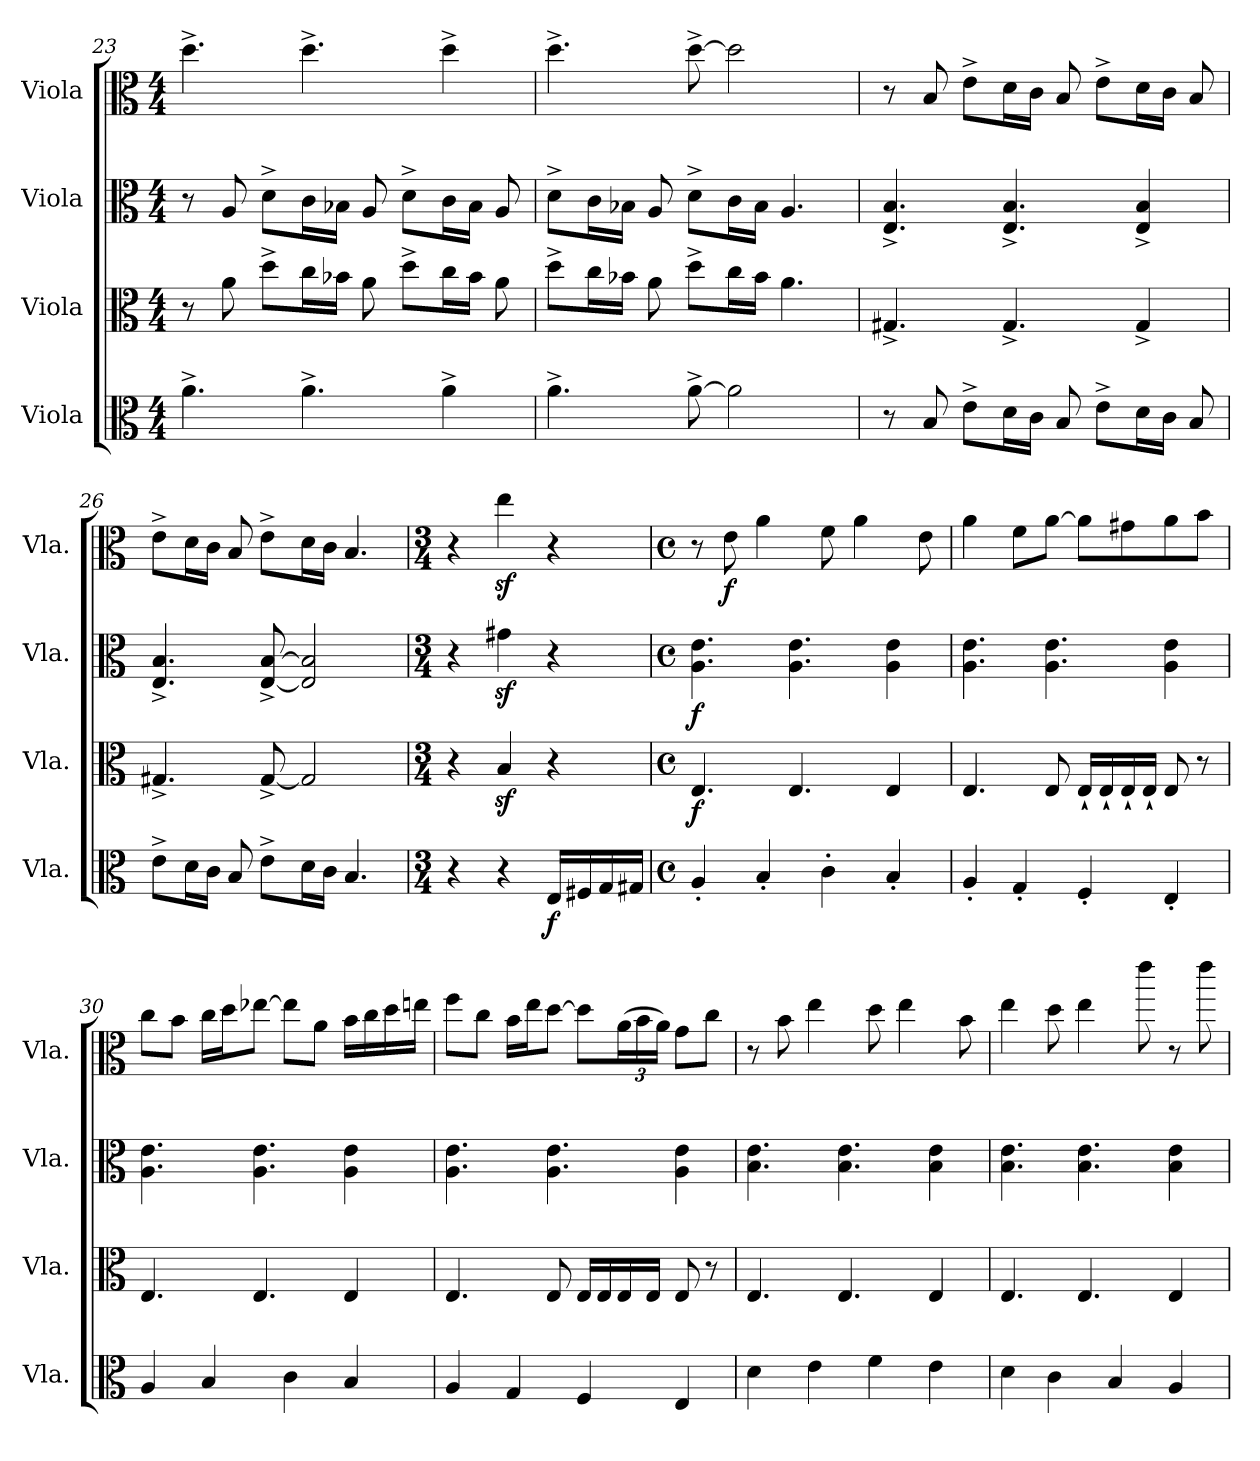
**kern	**dynam	**kern	**dynam	**kern	**dynam	**kern	**dynam
*part4	*part4	*part3	*part3	*part2	*part2	*part1	*part1
*staff4	*staff4	*staff3	*staff3	*staff2	*staff2	*staff1	*staff1
*I"Viola	*	*I"Viola	*	*I"Viola	*	*I"Viola	*
*I'Vla.	*	*I'Vla.	*	*I'Vla.	*	*I'Vla.	*
!!LO:PB:g=z
*clefC3	*	*clefC3	*	*clefC3	*	*clefC3	*
*k[]	*	*k[]	*	*k[]	*	*k[]	*
*M4/4	*	*M4/4	*	*M4/4	*	*M4/4	*
=23	=23	=23	=23	=23	=23	=23	=23
4.a^\	.	8r	.	8r	.	4.dd^\	.
.	.	8a\	.	8A/	.	.	.
.	.	8dd^\L	.	8d^\L	.	.	.
4.a^\	.	16cc\L	.	16c\L	.	4.dd^\	.
.	.	16b-X\JJ	.	16B-X\JJ	.	.	.
.	.	8a\	.	8A/	.	.	.
.	.	8dd^\L	.	8d^\L	.	.	.
4a^\	.	16cc\L	.	16c\L	.	4dd^\	.
.	.	16b-\JJ	.	16B-\JJ	.	.	.
.	.	8a\	.	8A/	.	.	.
=24	=24	=24	=24	=24	=24	=24	=24
4.a^\	.	8dd^\L	.	8d^\L	.	4.dd^\	.
.	.	16cc\L	.	16c\L	.	.	.
.	.	16b-X\JJ	.	16B-X\JJ	.	.	.
.	.	8a\	.	8A/	.	.	.
[8a^\	.	8dd^\L	.	8d^\L	.	[8dd^\	.
2a\]	.	16cc\L	.	16c\L	.	2dd\]	.
.	.	16b-\JJ	.	16B-\JJ	.	.	.
.	.	4.a\	.	4.A/	.	.	.
=25	=25	=25	=25	=25	=25	=25	=25
8r	.	4.G#X^/	.	4.E/^ 4.B/^	.	8r	.
8B/	.	.	.	.	.	8B/	.
8e^\L	.	.	.	.	.	8e^\L	.
16d\L	.	4.G#^/	.	4.E/^ 4.B/^	.	16d\L	.
16c\JJ	.	.	.	.	.	16c\JJ	.
8B/	.	.	.	.	.	8B/	.
8e^\L	.	.	.	.	.	8e^\L	.
16d\L	.	4G#^/	.	4E/^ 4B/^	.	16d\L	.
16c\JJ	.	.	.	.	.	16c\JJ	.
8B/	.	.	.	.	.	8B/	.
=26	=26	=26	=26	=26	=26	=26	=26
8e^\L	.	4.G#X^/	.	4.E/^ 4.B/^	.	8e^\L	.
16d\L	.	.	.	.	.	16d\L	.
16c\JJ	.	.	.	.	.	16c\JJ	.
8B/	.	.	.	.	.	8B/	.
8e^\L	.	[8G#^/	.	[8E/^ [8B/^	.	8e^\L	.
16d\L	.	2G#/]	.	2E/] 2B/]	.	16d\L	.
16c\JJ	.	.	.	.	.	16c\JJ	.
4.B/	.	.	.	.	.	4.B/	.
!!LO:LB:g=z
=27	=27	=27	=27	=27	=27	=27	=27
*M3/4	*	*M3/4	*	*M3/4	*	*M3/4	*
4r	.	4r	.	4r	.	4r	.
4r	.	4Bz</	.	4g#Xz<\	.	4eez<\	.
!	!LO:DY:b	!	!	!	!	!	!
16E/LL	f	4r	.	4r	.	4r	.
16F#X/	.	.	.	.	.	.	.
16G/	.	.	.	.	.	.	.
16G#X/JJ	.	.	.	.	.	.	.
=28	=28	=28	=28	=28	=28	=28	=28
*M4/4	*	*M4/4	*	*M4/4	*	*M4/4	*
*met(c)	*	*met(c)	*	*met(c)	*	*met(c)	*
!	!	!	!LO:DY:b	!	!LO:DY:b	!	!
4A'/	.	4.E/	f	4.A\ 4.e\	f	8r	.
!	!	!	!	!	!	!	!LO:DY:b
.	.	.	.	.	.	8e\	f
4B'/	.	.	.	.	.	4a\	.
.	.	4.E/	.	4.A\ 4.e\	.	.	.
4c'\	.	.	.	.	.	8f\	.
.	.	.	.	.	.	4a\	.
4B'/	.	4E/	.	4A\ 4e\	.	.	.
.	.	.	.	.	.	8e\	.
=29	=29	=29	=29	=29	=29	=29	=29
4A'/	.	4.E/	.	4.A\ 4.e\	.	4a\	.
4G'/	.	.	.	.	.	8f\L	.
.	.	8E/	.	4.A\ 4.e\	.	[8a\J	.
4F'/	.	16E`/LL	.	.	.	8a\L]	.
.	.	16E`/	.	.	.	.	.
.	.	16E`/	.	.	.	8g#X\	.
.	.	16E`/JJ	.	.	.	.	.
4E'/	.	8E/	.	4A\ 4e\	.	8a\	.
.	.	8r	.	.	.	8b\J	.
=30	=30	=30	=30	=30	=30	=30	=30
4A/	.	4.E/	.	4.A\ 4.e\	.	8cc\L	.
.	.	.	.	.	.	8b\J	.
4B/	.	.	.	.	.	16cc\LL	.
.	.	.	.	.	.	16dd\J	.
.	.	4.E/	.	4.A\ 4.e\	.	[8ee-X\J	.
4c\	.	.	.	.	.	8ee-\L]	.
.	.	.	.	.	.	8a\J	.
4B/	.	4E/	.	4A\ 4e\	.	16b\LL	.
.	.	.	.	.	.	16cc\	.
.	.	.	.	.	.	16dd\	.
.	.	.	.	.	.	16een\JJ	.
!!LO:LB:g=z
=31	=31	=31	=31	=31	=31	=31	=31
4A/	.	4.E/	.	4.A\ 4.e\	.	8ff\L	.
.	.	.	.	.	.	8cc\J	.
4G/	.	.	.	.	.	16b\LL	.
.	.	.	.	.	.	16ee\J	.
.	.	8E/	.	4.A\ 4.e\	.	[8dd\J	.
4F/	.	16E/LL	.	.	.	8dd\L]	.
.	.	16E/	.	.	.	.	.
*	*	*	*	*	*	*Xbrackettup	*
.	.	16E/	.	.	.	(24a\L	.
.	.	.	.	.	.	24b\	.
.	.	16E/JJ	.	.	.	.	.
.	.	.	.	.	.	24a\JJ)	.
4E/	.	8E/	.	4A\ 4e\	.	8g\L	.
.	.	8r	.	.	.	8cc\J	.
=32	=32	=32	=32	=32	=32	=32	=32
4d\	.	4.E/	.	4.B\ 4.e\	.	8r	.
.	.	.	.	.	.	8b\	.
4e\	.	.	.	.	.	4ee\	.
.	.	4.E/	.	4.B\ 4.e\	.	.	.
4f\	.	.	.	.	.	8dd\	.
.	.	.	.	.	.	4ee\	.
4e\	.	4E/	.	4B\ 4e\	.	.	.
.	.	.	.	.	.	8b\	.
=33	=33	=33	=33	=33	=33	=33	=33
4d\	.	4.E/	.	4.B\ 4.e\	.	4ee\	.
4c\	.	.	.	.	.	8dd\	.
.	.	4.E/	.	4.B\ 4.e\	.	4ee\	.
4B/	.	.	.	.	.	.	.
.	.	.	.	.	.	8eee\	.
4A/	.	4E/	.	4B\ 4e\	.	8r	.
.	.	.	.	.	.	8eee\	.
=	=	=	=	=	=	=	=
*-	*-	*-	*-	*-	*-	*-	*-
